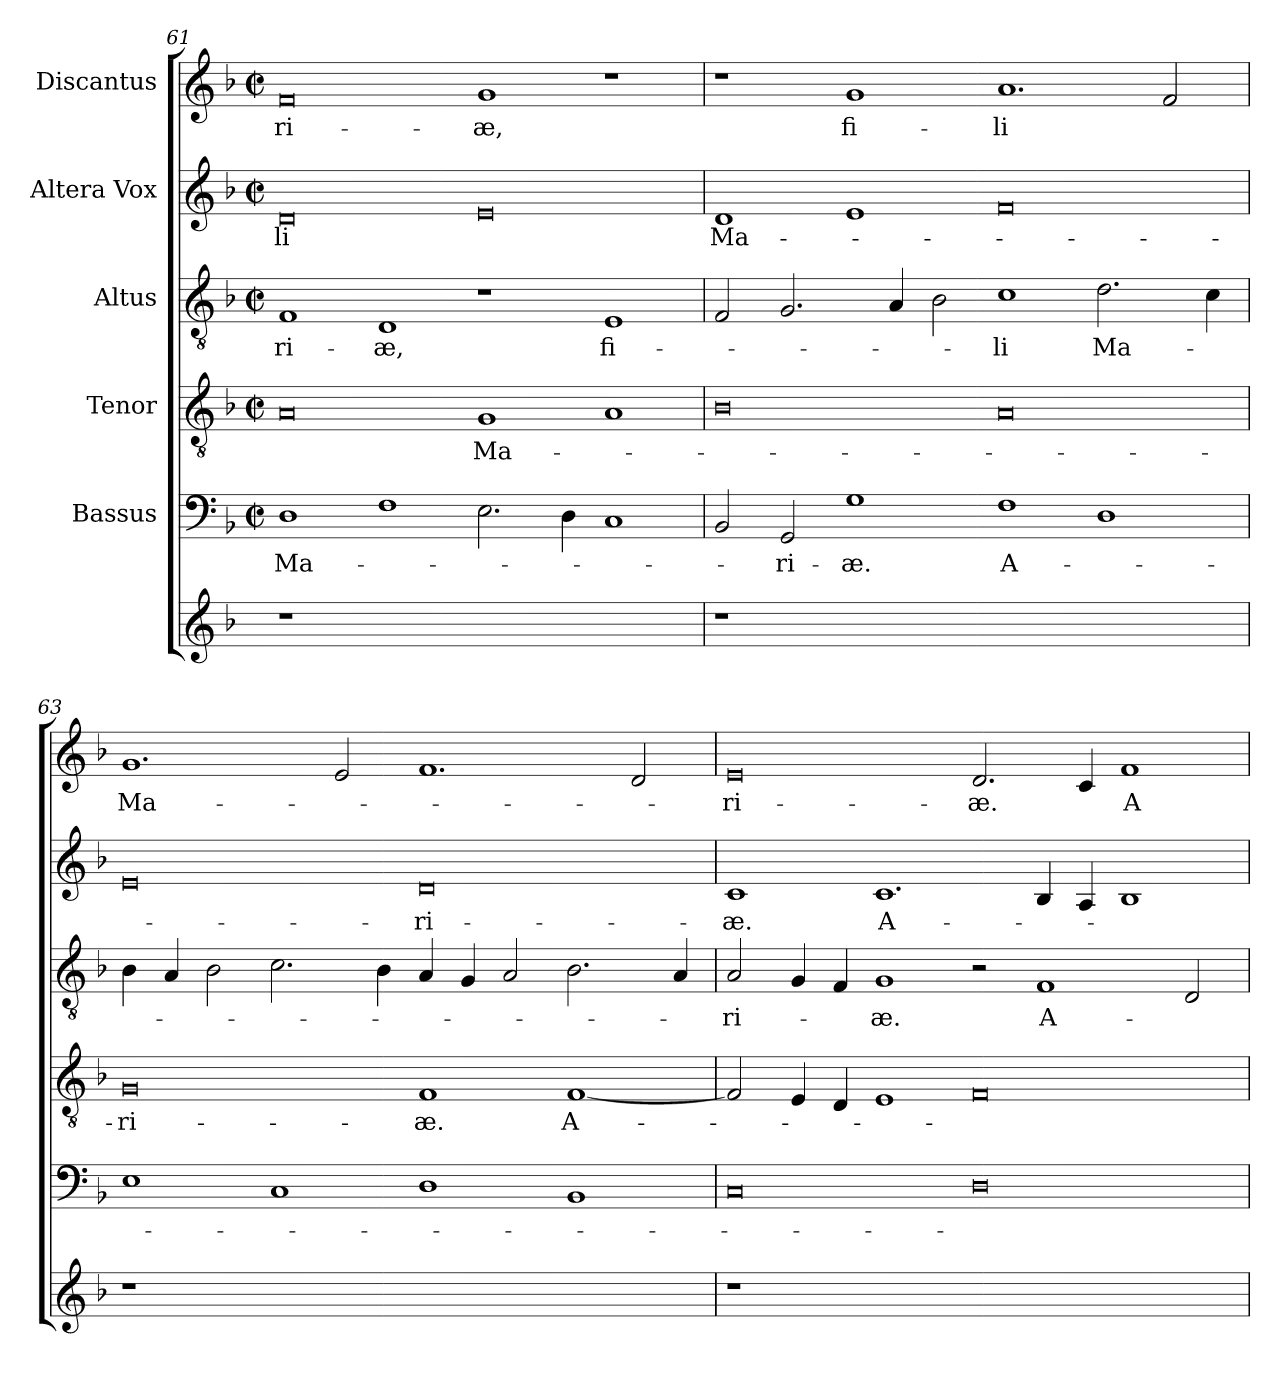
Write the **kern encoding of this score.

**kern	**kern	**text	**kern	**text	**kern	**text	**kern	**text	**kern	**text
*part6	*part5	*part5	*part4	*part4	*part3	*part3	*part2	*part2	*part1	*part1
*staff6	*staff5	*staff5	*staff4	*staff4	*staff3	*staff3	*staff2	*staff2	*staff1	*staff1
*	*I"Bassus	*	*I"Tenor	*	*I"Altus	*	*I"Altera Vox	*	*I"Discantus	*
!!LO:PB:g=z
*clefG2	*clefF4	*	*clefGv2	*	*clefGv2	*	*clefG2	*	*clefG2	*
*k[b-]	*k[b-]	*	*k[b-]	*	*k[b-]	*	*k[b-]	*	*k[b-]	*
*F:	*F:	*	*F:	*	*F:	*	*F:	*	*F:	*
*	*M2/2	*	*M2/2	*	*M2/2	*	*M2/2	*	*M2/2	*
*	*met(c|)	*	*met(c|)	*	*met(c|)	*	*met(c|)	*	*met(c|)	*
=61	=61	=61	=61	=61	=61	=61	=61	=61	=61	=61
!	!	!LO:LY:b	!	!	!	!LO:LY:b	!	!LO:LY:b	!	!LO:LY:b
1r	1D	Ma-	0A	.	1F	-ri-	0d	-li	0f	-ri-
!	!	!	!	!	!	!LO:LY:b	!	!	!	!
0.ryy	1F	.	.	.	1D	-æ,	.	.	.	.
!	!	!	!	!LO:LY:b	!	!	!	!	!	!LO:LY:b
.	2.E\	.	1G	Ma-	1r	.	0e	.	1g	-æ,
.	4D\	.	.	.	.	.	.	.	.	.
!	!	!	!	!	!	!LO:LY:b	!	!	!	!
.	1C	.	1A	.	1E	fi-	.	.	1r	.
=62	=62	=62	=62	=62	=62	=62	=62	=62	=62	=62
!	!	!	!	!	!	!	!	!LO:LY:b	!	!
1r	2BB-/	.	0B-	.	2F/	.	1d	Ma-	1r	.
!	!	!LO:LY:b	!	!	!	!	!	!	!	!
.	2GG/	-ri-	.	.	2.G/	.	.	.	.	.
!	!	!LO:LY:b	!	!	!	!	!	!	!	!LO:LY:b
0.ryy	1G	-æ.	.	.	.	.	1e	.	1g	fi-
.	.	.	.	.	4A/	.	.	.	.	.
.	.	.	.	.	2B-\	.	.	.	.	.
!	!	!LO:LY:b	!	!	!	!LO:LY:b	!	!	!	!LO:LY:b
.	1F	A-	0A	.	1c	-li	0f	.	1.a	-li
!	!	!	!	!	!	!LO:LY:b	!	!	!	!
.	1D	.	.	.	2.d\	Ma-	.	.	.	.
.	.	.	.	.	.	.	.	.	2f/	.
.	.	.	.	.	4c\	.	.	.	.	.
=63	=63	=63	=63	=63	=63	=63	=63	=63	=63	=63
!	!	!	!	!LO:LY:b	!	!	!	!	!	!LO:LY:b
1r	1E	.	0G	-ri-	4B-\	.	0e	.	1.g	Ma-
.	.	.	.	.	4A/	.	.	.	.	.
.	.	.	.	.	2B-\	.	.	.	.	.
0.ryy	1C	.	.	.	2.c\	.	.	.	.	.
.	.	.	.	.	.	.	.	.	2e/	.
.	.	.	.	.	4B-\	.	.	.	.	.
!	!	!	!	!LO:LY:b	!	!	!	!LO:LY:b	!	!
.	1D	.	1F	-æ.	4A/	.	0d	-ri-	1.f	.
.	.	.	.	.	4G/	.	.	.	.	.
.	.	.	.	.	2A/	.	.	.	.	.
!	!	!	!	!LO:LY:b	!	!	!	!	!	!
.	1BB-	.	[1F	A-	2.B-\	.	.	.	.	.
.	.	.	.	.	.	.	.	.	2d/	.
.	.	.	.	.	4A/	.	.	.	.	.
!!LO:LB:g=z
=64	=64	=64	=64	=64	=64	=64	=64	=64	=64	=64
!	!	!	!	!	!	!LO:LY:b	!	!LO:LY:b	!	!LO:LY:b
1r	0C	.	2F/]	.	2A/	-ri-	1c	-æ.	0e	-ri-
.	.	.	4E/	.	4G/	.	.	.	.	.
.	.	.	4D/	.	4F/	.	.	.	.	.
!	!	!	!	!	!	!LO:LY:b	!	!LO:LY:b	!	!
0.ryy	.	.	1E	.	1G	-æ.	1.c	A-	.	.
!	!	!	!	!	!	!	!	!	!	!LO:LY:b
.	0D	.	0F	.	2r	.	.	.	2.d/	-æ.
!	!	!	!	!	!	!LO:LY:b	!	!	!	!
.	.	.	.	.	1F	A-	4B-/	.	.	.
.	.	.	.	.	.	.	4A/	.	4c/	.
!	!	!	!	!	!	!	!	!	!	!LO:LY:b
.	.	.	.	.	.	.	1B-	.	[1f	A-
.	.	.	.	.	2D/	.	.	.	.	.
=	=	=	=	=	=	=	=	=	=	=
*-	*-	*-	*-	*-	*-	*-	*-	*-	*-	*-
